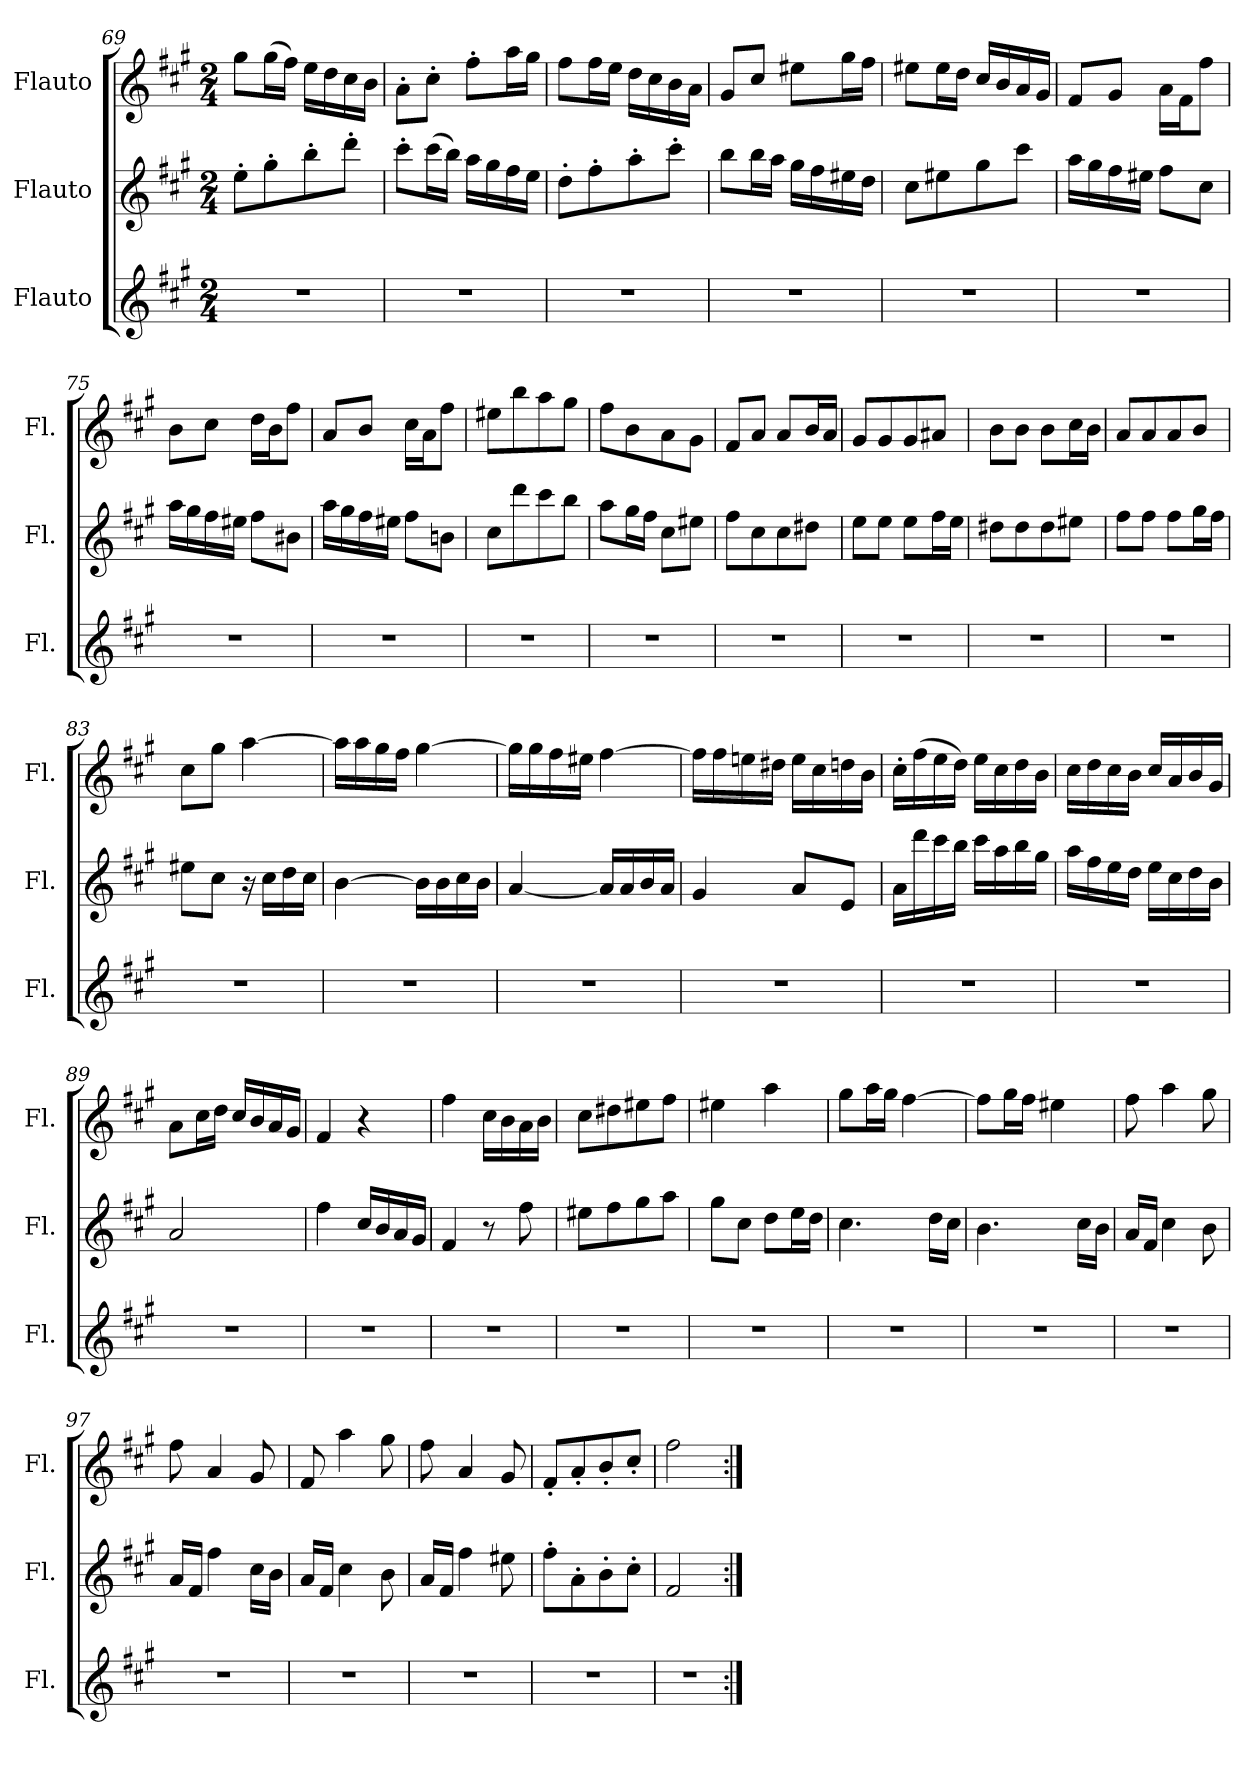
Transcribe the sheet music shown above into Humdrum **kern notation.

**kern	**kern	**kern
*part3	*part2	*part1
*staff3	*staff2	*staff1
*I"Flauto	*I"Flauto	*I"Flauto
*I'Fl.	*I'Fl.	*I'Fl.
*clefG2	*clefG2	*clefG2
*k[f#c#g#]	*k[f#c#g#]	*k[f#c#g#]
*M2/4	*M2/4	*M2/4
=69	=69	=69
2r	8ee'\L	8gg#\L
.	8gg#'\	(>16gg#\L
.	.	16ff#\JJ)
.	8bb'\	16ee\LL
.	.	16dd\
.	8ddd'\J	16cc#\
.	.	16b\JJ
=70	=70	=70
2r	8ccc#'\L	8a'\L
.	(>16ccc#\L	8cc#'\J
.	16bb\JJ)	.
.	16aa\LL	8ff#'\L
.	16gg#\	.
.	16ff#\	16aa\L
.	16ee\JJ	16gg#\JJ
!!LO:LB:g=z
=71	=71	=71
2r	8dd'\L	8ff#\L
.	8ff#'\	16ff#\L
.	.	16ee\JJ
.	8aa'\	16dd\LL
.	.	16cc#\
.	8ccc#'\J	16b\
.	.	16a\JJ
=72	=72	=72
2r	8bb\L	8g#/L
.	16bb\L	8cc#/J
.	16aa\JJ	.
.	16gg#\LL	8ee#X\L
.	16ff#\	.
.	16ee#X\	16gg#\L
.	16dd\JJ	16ff#\JJ
=73	=73	=73
2r	8cc#\L	8ee#X\L
.	8ee#X\	16ee#\L
.	.	16dd\JJ
.	8gg#\	16cc#/LL
.	.	16b/
.	8ccc#\J	16a/
.	.	16g#/JJ
=74	=74	=74
2r	16aa\LL	8f#/L
.	16gg#\	.
.	16ff#\	8g#/J
.	16ee#X\JJ	.
.	8ff#\L	16a\LL
.	.	16f#\J
.	8cc#\J	8ff#\J
=75	=75	=75
2r	16aa\LL	8b\L
.	16gg#\	.
.	16ff#\	8cc#\J
.	16ee#X\JJ	.
.	8ff#\L	16dd\LL
.	.	16b\J
.	8b#X\J	8ff#\J
!!LO:LB:g=z
=76	=76	=76
2r	16aa\LL	8a/L
.	16gg#\	.
.	16ff#\	8b/J
.	16ee#X\JJ	.
.	8ff#\L	16cc#\LL
.	.	16a\J
.	8bn\J	8ff#\J
=77	=77	=77
2r	8cc#\L	8ee#X\L
.	8ddd\	8bb\
.	8ccc#\	8aa\
.	8bb\J	8gg#\J
=78	=78	=78
2r	8aa\L	8ff#\L
.	16gg#\L	8b\
.	16ff#\JJ	.
.	8cc#\L	8a\
.	8ee#X\J	8g#\J
=79	=79	=79
2r	8ff#\L	8f#/L
.	8cc#\	8a/J
.	8cc#\	8a/L
.	8dd#X\J	16b/L
.	.	16a/JJ
=80	=80	=80
2r	8ee\L	8g#/L
.	8ee\J	8g#/
.	8ee\L	8g#/
.	16ff#\L	8a#X/J
.	16ee\JJ	.
!!LO:LB:g=z
=81	=81	=81
2r	8dd#X\L	8b\L
.	8dd#\	8b\J
.	8dd#\	8b\L
.	8ee#X\J	16cc#\L
.	.	16b\JJ
=82	=82	=82
2r	8ff#\L	8a/L
.	8ff#\J	8a/
.	8ff#\L	8a/
.	16gg#\L	8b/J
.	16ff#\JJ	.
=83	=83	=83
2r	8ee#X\L	8cc#\L
.	8cc#\J	8gg#\J
.	16r	[4aa\
.	16cc#\LL	.
.	16dd\	.
.	16cc#\JJ	.
=84	=84	=84
2r	[4b\	16aa\LL]
.	.	16aa\
.	.	16gg#\
.	.	16ff#\JJ
.	16b\LL]	[4gg#\
.	16b\	.
.	16cc#\	.
.	16b\JJ	.
=85	=85	=85
2r	[4a/	16gg#\LL]
.	.	16gg#\
.	.	16ff#\
.	.	16ee#X\JJ
.	16a/LL]	[4ff#\
.	16a/	.
.	16b/	.
.	16a/JJ	.
!!LO:LB:g=z
=86	=86	=86
2r	4g#/	16ff#\LL]
.	.	16ff#\
.	.	16een\
.	.	16dd#X\JJ
.	8a/L	16ee\LL
.	.	16cc#\
.	8e/J	16ddn\
.	.	16b\JJ
=87	=87	=87
2r	16a\LL	16cc#'\LL
.	16ddd\	(>16ff#\
.	16ccc#\	16ee\
.	16bb\JJ	16dd\JJ)
.	16ccc#\LL	16ee\LL
.	16aa\	16cc#\
.	16bb\	16dd\
.	16gg#\JJ	16b\JJ
=88	=88	=88
2r	16aa\LL	16cc#\LL
.	16ff#\	16dd\
.	16ee\	16cc#\
.	16dd\JJ	16b\JJ
.	16ee\LL	16cc#/LL
.	16cc#\	16a/
.	16dd\	16b/
.	16b\JJ	16g#/JJ
=89	=89	=89
2r	2a/	8a\L
.	.	16cc#\L
.	.	16dd\JJ
.	.	16cc#/LL
.	.	16b/
.	.	16a/
.	.	16g#/JJ
=90	=90	=90
2r	4ff#\	4f#/
.	16cc#/LL	4r
.	16b/	.
.	16a/	.
.	16g#/JJ	.
!!LO:PB:g=z
=91	=91	=91
2r	4f#/	4ff#\
.	8r	16cc#\LL
.	.	16b\
.	8ff#\	16a\
.	.	16b\JJ
=92	=92	=92
2r	8ee#X\L	8cc#\L
.	8ff#\	8dd#X\
.	8gg#\	8ee#X\
.	8aa\J	8ff#\J
=93	=93	=93
2r	8gg#\L	4ee#X\
.	8cc#\J	.
.	8dd\L	4aa\
.	16ee\L	.
.	16dd\JJ	.
=94	=94	=94
2r	4.cc#\	8gg#\L
.	.	16aa\L
.	.	16gg#\JJ
.	.	[4ff#\
.	16dd\LL	.
.	16cc#\JJ	.
=95	=95	=95
2r	4.b\	8ff#\L]
.	.	16gg#\L
.	.	16ff#\JJ
.	.	4ee#X\
.	16cc#\LL	.
.	16b\JJ	.
!!LO:LB:g=z
=96	=96	=96
2r	16a/LL	8ff#\
.	16f#/JJ	.
.	4cc#\	4aa\
.	8b\	8gg#\
=97	=97	=97
2r	16a/LL	8ff#\
.	16f#/JJ	.
.	4ff#\	4a/
.	16cc#\LL	8g#/
.	16b\JJ	.
=98	=98	=98
2r	16a/LL	8f#/
.	16f#/JJ	.
.	4cc#\	4aa\
.	8b\	8gg#\
=99	=99	=99
2r	16a/LL	8ff#\
.	16f#/JJ	.
.	4ff#\	4a/
.	8ee#X\	8g#/
=100	=100	=100
2r	8ff#'\L	8f#'/L
.	8a'\	8a'/
.	8b'\	8b'/
.	8cc#'\J	8cc#'/J
=101	=101	=101
2r	2f#/	2ff#\
=:|!	=:|!	=:|!
*-	*-	*-
